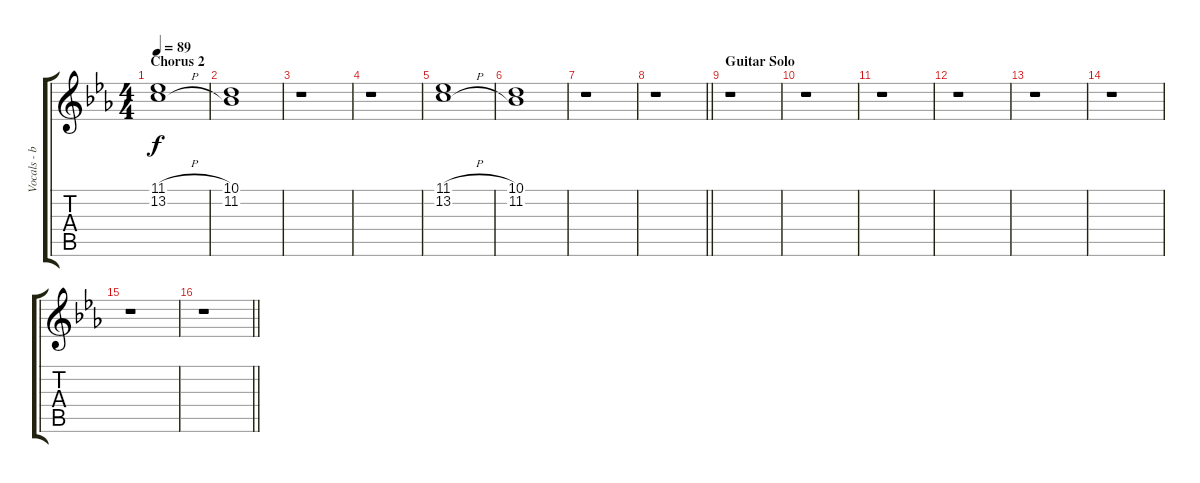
\track ("Vocals - background" "Vocals - b") {instrument lead3calliope}
\staff {score tabs}
\tuning (E4 B3 G3 D3 A2 E2) {hide}
\ts (4 4)
\section ("" "Chorus 2")
\tempo 89
\clef g2
\ks eb
(11.1{h} 13.2{h}).1{dy f volume 12} |
(10.1 11.2).1{volume 7} |
r.1 |
r.1 |
(11.1{h} 13.2{h}).1{volume 12} |
(10.1 11.2).1{volume 7} |
r.1 |
\barLineRight lightlight
r.1 |
\section ("" "Guitar Solo")
r.1 |
r.1 |
r.1 |
r.1 |
r.1 |
r.1 |
r.1 |
\barLineRight lightlight
r.1
